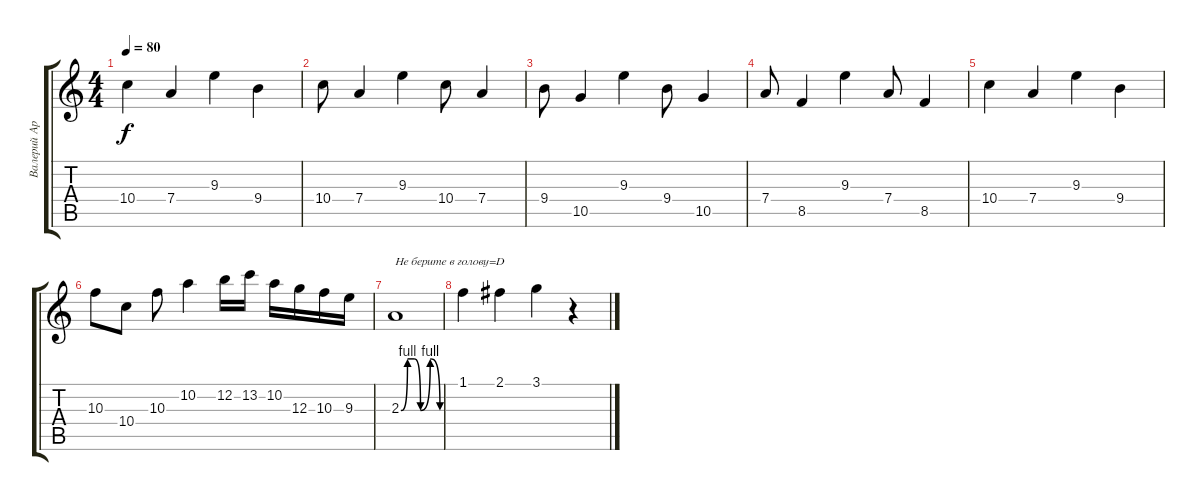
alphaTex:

\track ("Валерий Аркадин" "Валерий Ар") {instrument electricguitarclean}
\staff {score tabs}
\tuning (E4 B3 G3 D3 A2 E2) {hide}
\ts (4 4)
\tempo 80
\clef g2
\ks c
10.4.4{dy f} 7.4.4 9.3.4 9.4.4 |
10.4.8 7.4.4 9.3.4 10.4.8 7.4.4 |
9.4.8 10.5.4 9.3.4 9.4.8 10.5.4 |
7.4.8 8.5.4 9.3.4 7.4.8 8.5.4 |
10.4.4 7.4.4 9.3.4 9.4.4 |
10.3.8 10.4.8 10.3.8 10.2.4 12.2.16 13.2.16 10.2.16 12.3.16 10.3.16 9.3.16 |
2.3{be (custom 0 0 10 4 20 4 30 0 45 4 60 0)}.1{txt "Не берите в голову=D"} |
1.1.4 2.1.4 3.1.4 r.4
